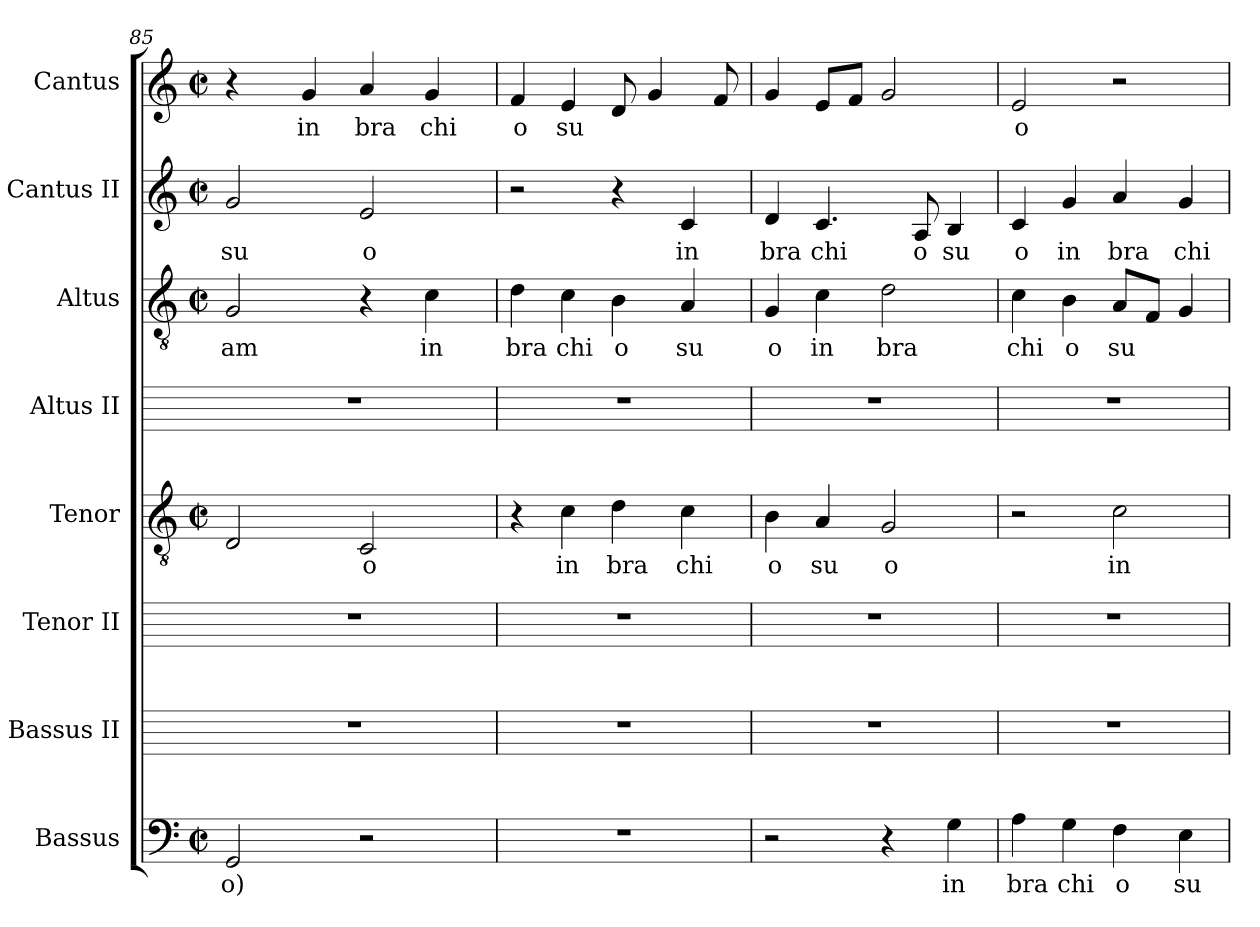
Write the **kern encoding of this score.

**kern	**text	**kern	**kern	**kern	**text	**kern	**kern	**text	**kern	**text	**kern	**text
*part8	*part8	*part7	*part6	*part5	*part5	*part4	*part3	*part3	*part2	*part2	*part1	*part1
*staff8	*staff8	*staff7	*staff6	*staff5	*staff5	*staff4	*staff3	*staff3	*staff2	*staff2	*staff1	*staff1
*I"Bassus	*	*I"Bassus II	*I"Tenor II	*I"Tenor	*	*I"Altus II	*I"Altus	*	*I"Cantus II	*	*I"Cantus	*
*I'Bassus	*	*I'Bassus II	*	*I'Tenor	*	*I'Altus II	*I'Altus	*	*I'Cantus II	*	*I'Cantus	*
!!LO:LB:g=z
*clefF4	*	*	*	*clefGv2	*	*	*clefGv2	*	*clefG2	*	*clefG2	*
*M2/2	*	*	*	*M2/2	*	*	*M2/2	*	*M2/2	*	*M2/2	*
*met(c|)	*	*	*	*met(c|)	*	*	*met(c|)	*	*met(c|)	*	*met(c|)	*
=85	=85	=85	=85	=85	=85	=85	=85	=85	=85	=85	=85	=85
!	!LO:LY:b:cj	!	!	!	!	!	!	!LO:LY:b:cj	!	!LO:LY:b:cj	!	!
*^	*	*	*	*^	*	*	*	*	*	*	*	*
2GG/	8ryy	o)	1r	1r	2D/	4ryy	.	1r	2G/	am	2g/	su	4r	.
.	32.ryy	.	.	.	.	.	.	.	.	.	.	.	.	.
.	2ryy	.	.	.	.	.	.	.	.	.	.	.	.	.
!	!	!	!	!	!	!	!	!	!	!	!	!	!	!LO:LY:b:cj
.	.	.	.	.	.	8...ryy	.	.	.	.	.	.	4g/	in
.	.	.	.	.	.	2ryy	.	.	.	.	.	.	.	.
!	!	!	!	!	!	!	!LO:LY:b:cj	!	!	!	!	!LO:LY:b:cj	!	!LO:LY:b:cj
2r	.	.	.	.	2C/	.	o	.	4r	.	2e/	o	4a/	bra
.	4ryy	.	.	.	.	.	.	.	.	.	.	.	.	.
!	!	!	!	!	!	!	!	!	!	!LO:LY:b:cj	!	!	!	!LO:LY:b:cj
.	.	.	.	.	.	.	.	.	4c\	in	.	.	4g/	chi
.	16ryy	.	.	.	.	.	.	.	.	.	.	.	.	.
.	64ryy	.	.	.	.	64ryy	.	.	.	.	.	.	.	.
=86	=86	=86	=86	=86	=86	=86	=86	=86	=86	=86	=86	=86	=86	=86
!	!	!	!	!	!	!	!	!	!	!LO:LY:b:cj	!	!	!	!LO:LY:b:cj
*v	*v	*	*	*	*v	*v	*	*	*	*	*	*	*	*
1r	.	1r	1r	4r	.	1r	4d\	bra	2r	.	4f/	o
!	!	!	!	!	!LO:LY:b:cj	!	!	!LO:LY:b:cj	!	!	!	!LO:LY:b:cj
.	.	.	.	4c\	in	.	4c\	chi	.	.	4e/	su
!	!	!	!	!	!LO:LY:b:cj	!	!	!LO:LY:b:cj	!	!	!	!
.	.	.	.	4d\	bra	.	4B\	o	4r	.	8d/	.
.	.	.	.	.	.	.	.	.	.	.	4g/	.
!	!	!	!	!	!LO:LY:b:cj	!	!	!LO:LY:b:cj	!	!LO:LY:b:cj	!	!
.	.	.	.	4c\	chi	.	4A/	su	4c/	in	.	.
.	.	.	.	.	.	.	.	.	.	.	8f/	.
=87	=87	=87	=87	=87	=87	=87	=87	=87	=87	=87	=87	=87
!	!	!	!	!	!LO:LY:b:cj	!	!	!LO:LY:b:cj	!	!LO:LY:b:cj	!	!
2r	.	1r	1r	4B\	o	1r	4G/	o	4d/	bra	4g/	.
!	!	!	!	!	!LO:LY:b:cj	!	!	!LO:LY:b:cj	!	!LO:LY:b:cj	!	!
.	.	.	.	4A/	su	.	4c\	in	4.c/	chi	8e/L	.
.	.	.	.	.	.	.	.	.	.	.	8f/J	.
!	!	!	!	!	!LO:LY:b:cj	!	!	!LO:LY:b:cj	!	!	!	!
4r	.	.	.	2G/	o	.	2d\	bra	.	.	2g/	.
!	!	!	!	!	!	!	!	!	!	!LO:LY:b:cj	!	!
.	.	.	.	.	.	.	.	.	8A/	o	.	.
!	!LO:LY:b:cj	!	!	!	!	!	!	!	!	!LO:LY:b:cj	!	!
4G\	in	.	.	.	.	.	.	.	4B/	su	.	.
=88	=88	=88	=88	=88	=88	=88	=88	=88	=88	=88	=88	=88
!	!LO:LY:b:cj	!	!	!	!	!	!	!LO:LY:b:cj	!	!LO:LY:b:cj	!	!LO:LY:b:cj
4A\	bra	1r	1r	2r	.	1r	4c\	chi	4c/	o	2e>/	o
!	!LO:LY:b:cj	!	!	!	!	!	!	!LO:LY:b:cj	!	!LO:LY:b:cj	!	!
4G\	chi	.	.	.	.	.	4B\	o	4g/	in	.	.
!	!LO:LY:b:cj	!	!	!	!LO:LY:b:cj	!	!	!LO:LY:b:cj	!	!LO:LY:b:cj	!	!
4F\	o	.	.	2c\	in	.	8A/L	su	4a/	bra	2r	.
.	.	.	.	.	.	.	8F/J	.	.	.	.	.
!	!LO:LY:b:cj	!	!	!	!	!	!	!	!	!LO:LY:b:cj	!	!
4E\	su	.	.	.	.	.	4G/	.	4g/	chi	.	.
=	=	=	=	=	=	=	=	=	=	=	=	=
*-	*-	*-	*-	*-	*-	*-	*-	*-	*-	*-	*-	*-
